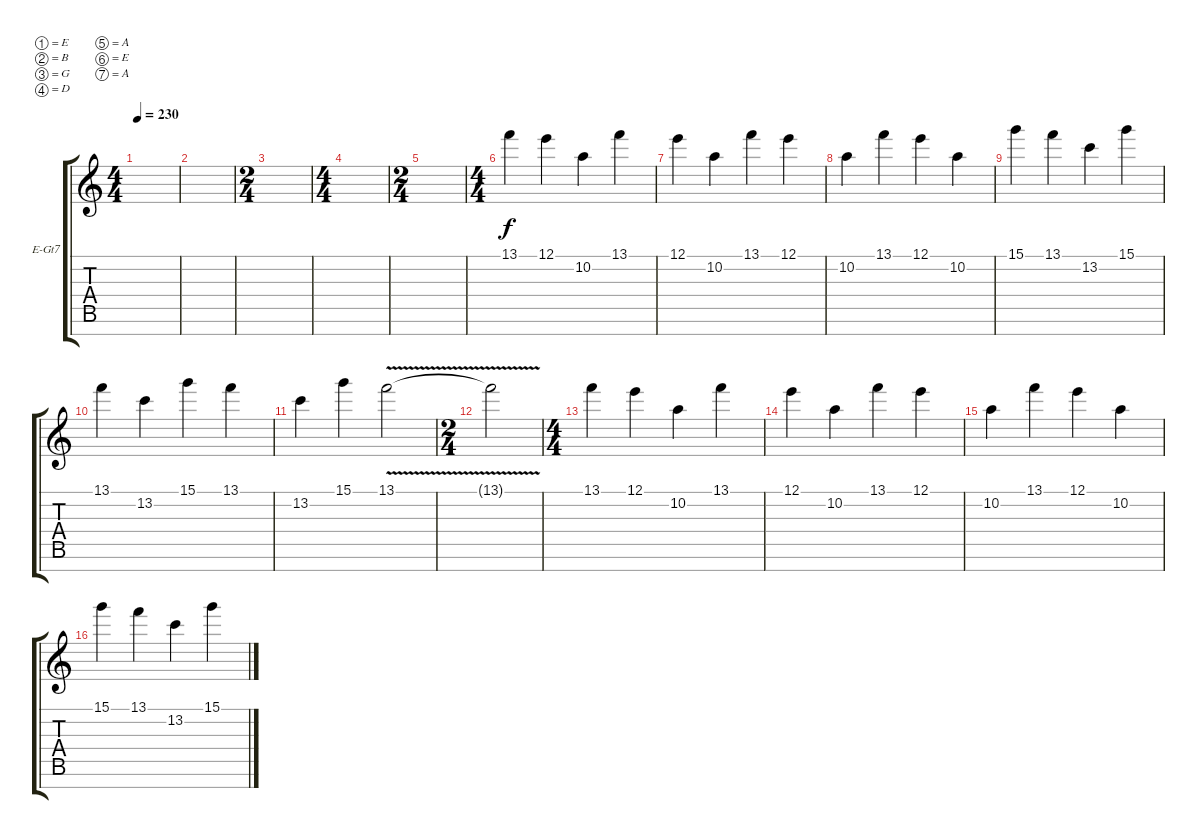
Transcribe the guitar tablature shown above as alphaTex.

\defaultSystemsLayout 4
\bracketExtendMode groupsimilarinstruments
\firstSystemTrackNameOrientation horizontal
\otherSystemsTrackNameOrientation horizontal
\track ("Electric Guitar" "E-Gt7") {instrument distortionguitar}
\staff {score tabs}
\tuning (E4 B3 G3 D3 A2 E2 A1)
\ts (4 4)
\tempo 230
\clef g2
\ks c
|
|
\ts (2 4)
|
\ts (4 4)
|
\ts (2 4)
|
\ts (4 4)
13.1.4 12.1.4 10.2.4 13.1.4 |
12.1.4 10.2.4 13.1.4 12.1.4 |
10.2.4 13.1.4 12.1.4 10.2.4 |
15.1.4 13.1.4 13.2.4 15.1.4 |
13.1.4 13.2.4 15.1.4 13.1.4 |
13.2.4 15.1.4 13.1{v}.2 |
\ts (2 4)
13.1{v t}.2 |
\ts (4 4)
13.1.4 12.1.4 10.2.4 13.1.4 |
12.1.4 10.2.4 13.1.4 12.1.4 |
10.2.4 13.1.4 12.1.4 10.2.4 |
15.1.4 13.1.4 13.2.4 15.1.4
